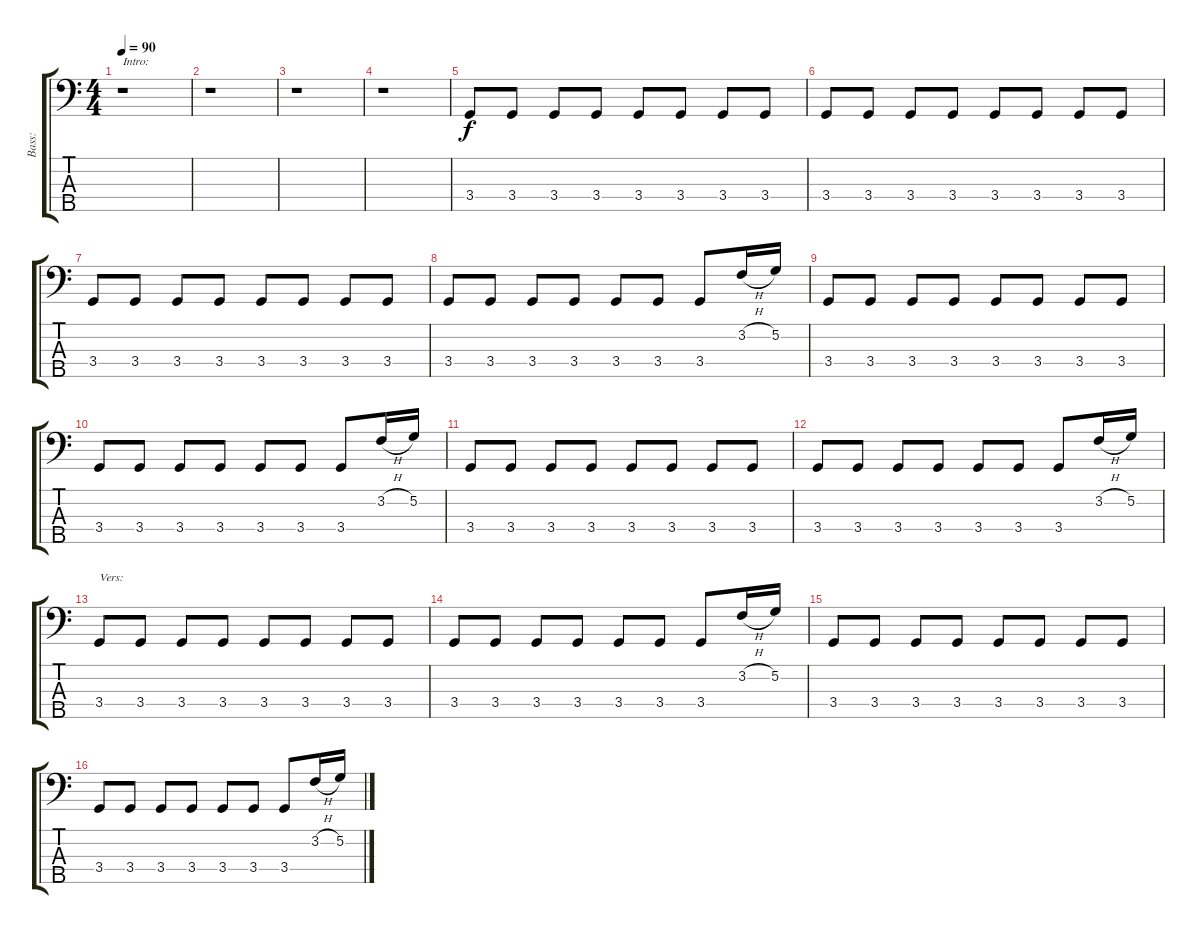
\track ("Bass:" "Bass:") {instrument electricbasspick}
\staff {score tabs}
\tuning (G2 D2 A1 E1 B0) {hide}
\ts (4 4)
\tempo 90
\clef f4
\ks c
r.1{txt "Intro:" dy f instrument electricbasspick} |
r.1 |
r.1 |
r.1 |
3.4.8 3.4.8 3.4.8 3.4.8 3.4.8 3.4.8 3.4.8 3.4.8 |
3.4.8 3.4.8 3.4.8 3.4.8 3.4.8 3.4.8 3.4.8 3.4.8 |
3.4.8 3.4.8 3.4.8 3.4.8 3.4.8 3.4.8 3.4.8 3.4.8 |
3.4.8 3.4.8 3.4.8 3.4.8 3.4.8 3.4.8 3.4.8 3.2{h}.16 5.2.16 |
3.4.8 3.4.8 3.4.8 3.4.8 3.4.8 3.4.8 3.4.8 3.4.8 |
3.4.8 3.4.8 3.4.8 3.4.8 3.4.8 3.4.8 3.4.8 3.2{h}.16 5.2.16 |
3.4.8 3.4.8 3.4.8 3.4.8 3.4.8 3.4.8 3.4.8 3.4.8 |
3.4.8 3.4.8 3.4.8 3.4.8 3.4.8 3.4.8 3.4.8 3.2{h}.16 5.2.16 |
3.4.8{txt "Vers:"} 3.4.8 3.4.8 3.4.8 3.4.8 3.4.8 3.4.8 3.4.8 |
3.4.8 3.4.8 3.4.8 3.4.8 3.4.8 3.4.8 3.4.8 3.2{h}.16 5.2.16 |
3.4.8 3.4.8 3.4.8 3.4.8 3.4.8 3.4.8 3.4.8 3.4.8 |
3.4.8 3.4.8 3.4.8 3.4.8 3.4.8 3.4.8 3.4.8 3.2{h}.16 5.2.16
